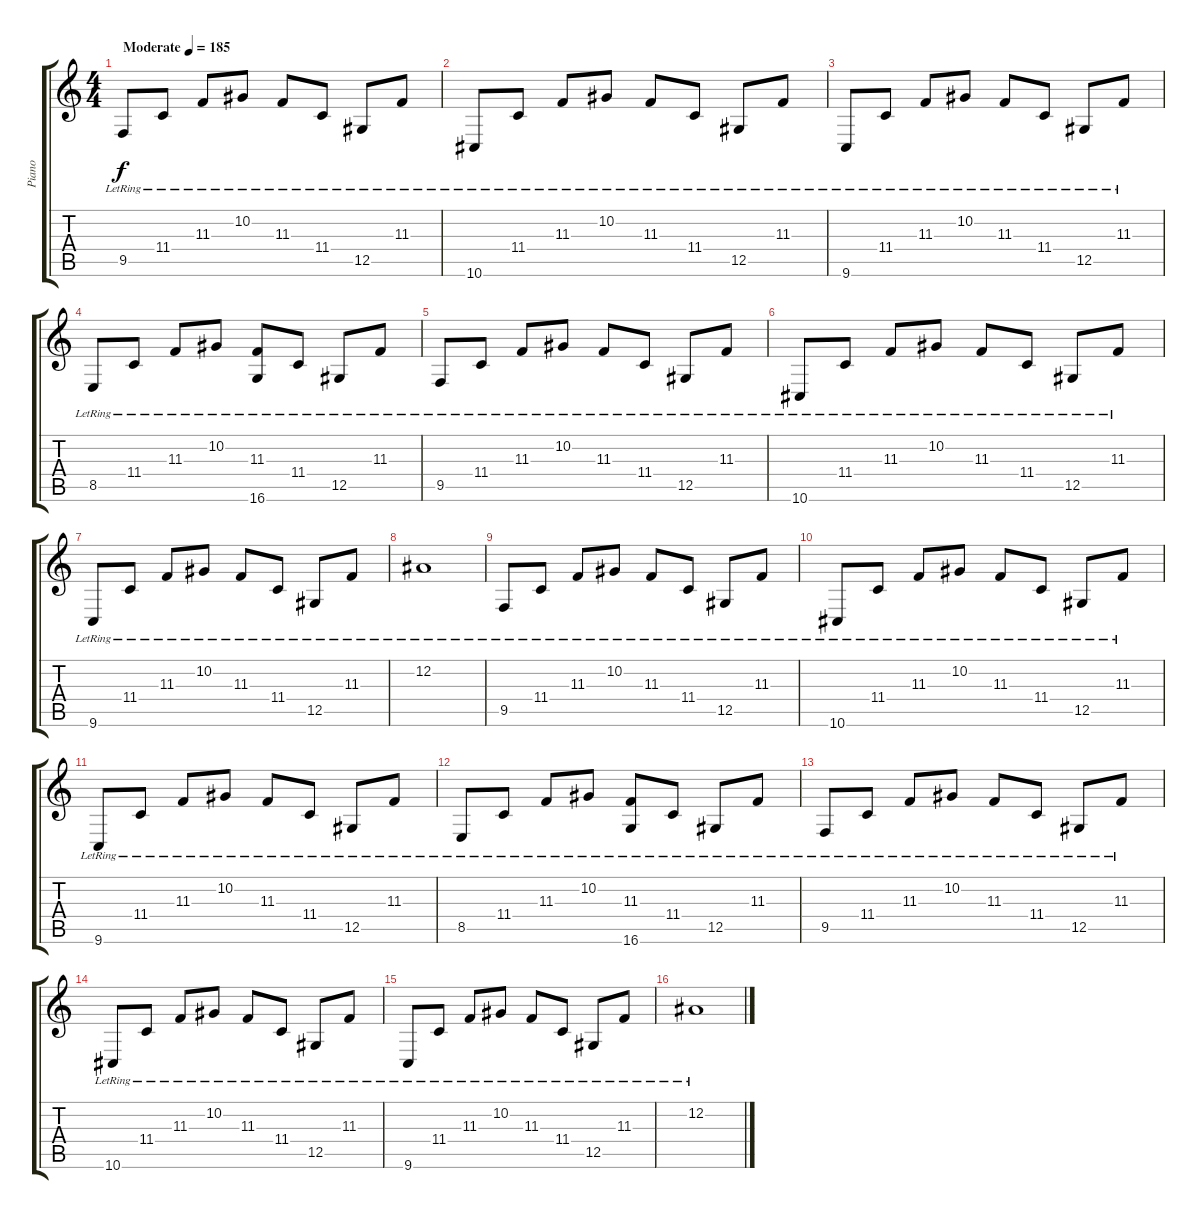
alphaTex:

\track ("Piano" "Piano") {instrument acousticgrandpiano}
\staff {score tabs}
\tuning (Eb4 Bb3 Gb3 Db3 Ab2 Eb2) {hide}
\ts (4 4)
\tempo (185 "Moderate")
\clef g2
\ks c
9.5{lr}.8{dy f instrument electricguitarjazz} 11.4{lr}.8 11.3{lr}.8 10.2{lr}.8 11.3{lr}.8 11.4{lr}.8 12.5{lr}.8 11.3{lr}.8 |
10.6{lr}.8 11.4{lr}.8 11.3{lr}.8 10.2{lr}.8 11.3{lr}.8 11.4{lr}.8 12.5{lr}.8 11.3{lr}.8 |
9.6{lr}.8 11.4{lr}.8 11.3{lr}.8 10.2{lr}.8 11.3{lr}.8 11.4{lr}.8 12.5{lr}.8 11.3{lr}.8 |
8.5{lr}.8 11.4{lr}.8 11.3{lr}.8 10.2{lr}.8 (11.3{lr} 16.6).8 11.4{lr}.8 12.5{lr}.8 11.3{lr}.8 |
9.5{lr}.8 11.4{lr}.8 11.3{lr}.8 10.2{lr}.8 11.3{lr}.8 11.4{lr}.8 12.5{lr}.8 11.3{lr}.8 |
10.6{lr}.8 11.4{lr}.8 11.3{lr}.8 10.2{lr}.8 11.3{lr}.8 11.4{lr}.8 12.5{lr}.8 11.3{lr}.8 |
9.6{lr}.8 11.4{lr}.8 11.3{lr}.8 10.2{lr}.8 11.3{lr}.8 11.4{lr}.8 12.5{lr}.8 11.3{lr}.8 |
12.2{lr}.1 |
9.5{lr}.8 11.4{lr}.8 11.3{lr}.8 10.2{lr}.8 11.3{lr}.8 11.4{lr}.8 12.5{lr}.8 11.3{lr}.8 |
10.6{lr}.8 11.4{lr}.8 11.3{lr}.8 10.2{lr}.8 11.3{lr}.8 11.4{lr}.8 12.5{lr}.8 11.3{lr}.8 |
9.6{lr}.8 11.4{lr}.8 11.3{lr}.8 10.2{lr}.8 11.3{lr}.8 11.4{lr}.8 12.5{lr}.8 11.3{lr}.8 |
8.5{lr}.8 11.4{lr}.8 11.3{lr}.8 10.2{lr}.8 (11.3{lr} 16.6).8 11.4{lr}.8 12.5{lr}.8 11.3{lr}.8 |
9.5{lr}.8 11.4{lr}.8 11.3{lr}.8 10.2{lr}.8 11.3{lr}.8 11.4{lr}.8 12.5{lr}.8 11.3{lr}.8 |
10.6{lr}.8 11.4{lr}.8 11.3{lr}.8 10.2{lr}.8 11.3{lr}.8 11.4{lr}.8 12.5{lr}.8 11.3{lr}.8 |
9.6{lr}.8 11.4{lr}.8 11.3{lr}.8 10.2{lr}.8 11.3{lr}.8 11.4{lr}.8 12.5{lr}.8 11.3{lr}.8 |
12.2{lr}.1
